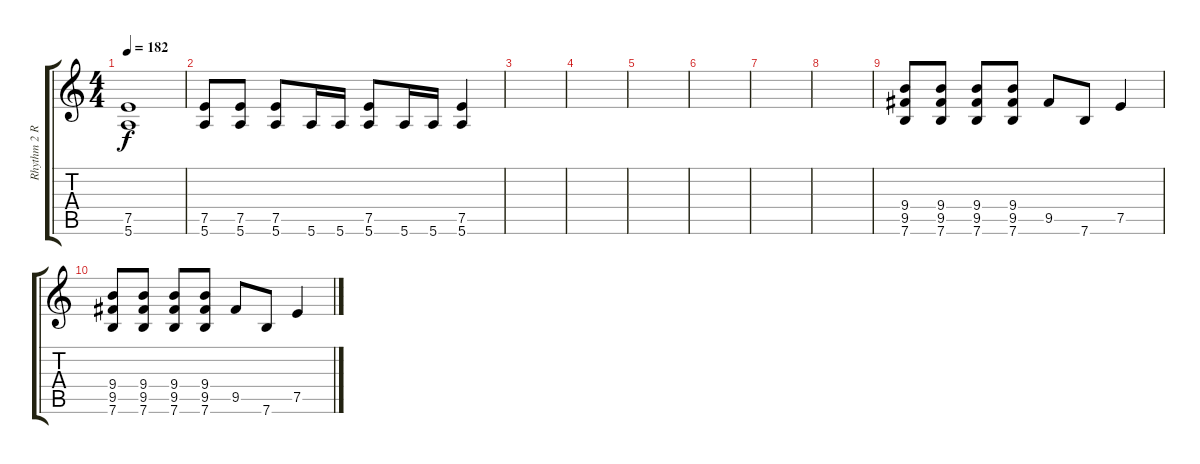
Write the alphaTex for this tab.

\track ("Rhythm 2 R" "Rhythm 2 R") {instrument distortionguitar}
\staff {score tabs}
\tuning (E4 B3 G3 D3 A2 E2) {hide}
\ts (4 4)
\tempo 182
\clef g2
\ks c
(7.5 5.6).1{dy f} |
(7.5 5.6).8 (7.5 5.6).8 (7.5 5.6).8 5.6.16 5.6.16 (7.5 5.6).8 5.6.16 5.6.16 (7.5 5.6).4 |
|
|
|
|
|
|
(9.4 9.5 7.6).8 (9.4 9.5 7.6).8 (9.4 9.5 7.6).8 (9.4 9.5 7.6).8 9.5.8{volume 16} 7.6.8 7.5.4 |
(9.4 9.5 7.6).8{volume 11} (9.4 9.5 7.6).8 (9.4 9.5 7.6).8 (9.4 9.5 7.6).8 9.5.8{volume 16} 7.6.8 7.5.4
